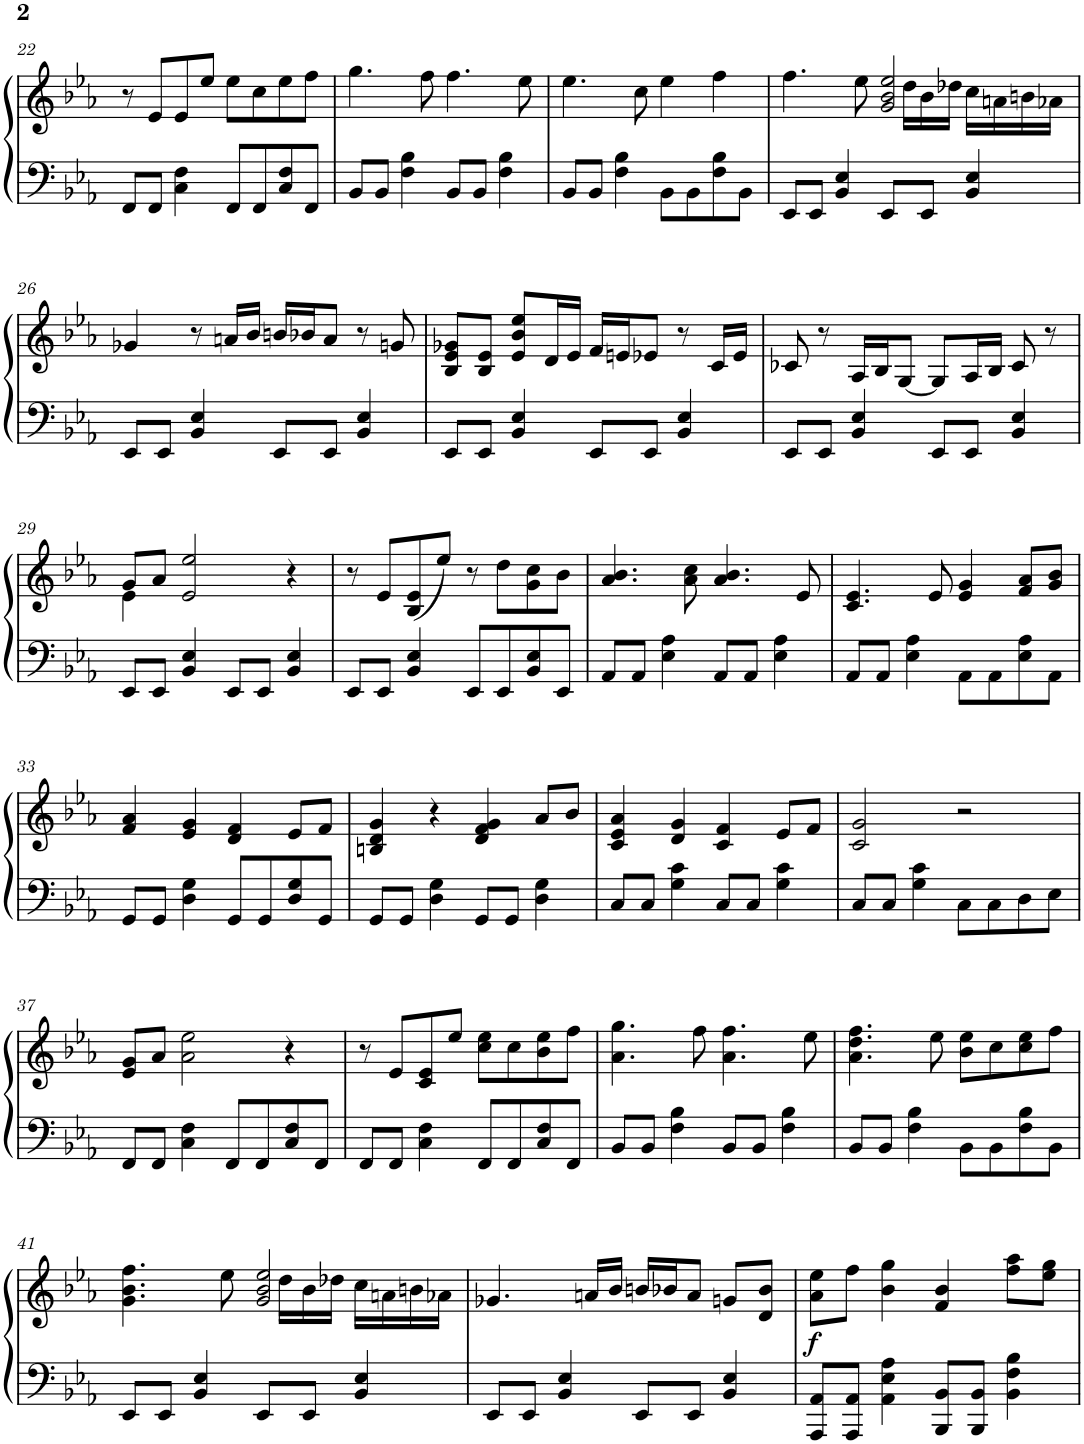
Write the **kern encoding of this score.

**kern	**kern	**dynam
*part1	*part1	*part1
*staff2	*staff1	*staff1/2
*I"Piano	*	*
*I'Pno.	*	*
!!LO:PB:g=z
*clefF4	*clefG2	*
*k[b-e-a-]	*k[b-e-a-]	*
*M4/4	*M4/4	*
=22	=22	=22
8FF/L	8r	.
8FF/J	8e-/L	.
4C\ 4F\	8e-/	.
.	8ee-/J	.
8FF/L	8ee-\L	.
8FF/	8cc\	.
8C/ 8F/	8ee-\	.
8FF/J	8ff\J	.
=23	=23	=23
8BB-/L	4.gg\	.
8BB-/J	.	.
4F\ 4B-\	.	.
.	8ff\	.
8BB-/L	4.ff\	.
8BB-/J	.	.
4F\ 4B-\	.	.
.	8ee-\	.
=24	=24	=24
8BB-/L	4.ee-\	.
8BB-/J	.	.
4F\ 4B-\	.	.
.	8cc\	.
8BB-\L	4ee-\	.
8BB-\	.	.
8F\ 8B-\	4ff\	.
8BB-\J	.	.
=25	=25	=25
*	*^	*
8EE-/L	4.ff\	16ryy	.
*	*v	*v	*
8EE-/J	.	.
4BB-/ 4E-/	.	.
.	8ee-\	.
8EE-/L	2g/ 2b-/ 2ee-/	.
*	*^	*
.	.	16dd\LL	.
8EE-/J	.	16b-\	.
.	.	16dd-X\JJ	.
4BB-/ 4E-/	.	16cc\LL	.
.	.	16an\	.
.	.	16bn\	.
.	.	16a-X\JJ	.
*	*v	*v	*
!!LO:LB:g=z
=26	=26	=26
8EE-/L	4g-X/	.
8EE-/J	.	.
4BB-/ 4E-/	8r	.
.	16an/LL	.
.	16b-/JJ	.
8EE-/L	16bn/LL	.
.	16b-X/J	.
8EE-/J	8a/J	.
4BB-/ 4E-/	8r	.
.	8gn/	.
=27	=27	=27
8EE-/L	8B-/ 8e-/ 8g-X/L	.
8EE-/J	8B-/ 8e-/J	.
4BB-/ 4E-/	8e-/ 8b-/ 8ee-/L	.
.	16d/L	.
.	16e-/JJ	.
8EE-/L	16f/LL	.
.	16en/J	.
8EE-/J	8e-X/J	.
4BB-/ 4E-/	8r	.
.	16c/LL	.
.	16e-/JJ	.
=28	=28	=28
8EE-/L	8c-X/	.
8EE-/J	8r	.
4BB-/ 4E-/	16A-/LL	.
.	16B-/J	.
.	[8G/J	.
8EE-/L	8G/L]	.
8EE-/J	16A-/L	.
.	16B-/JJ	.
4BB-/ 4E-/	8c-/	.
.	8r	.
!!LO:LB:g=z
=29	=29	=29
*	*^	*
8EE-/L	8g/L	4e-\	.
8EE-/J	8a-/J	.	.
4BB-/ 4E-/	2e-/ 2ee-/	2.ryy	.
8EE-/L	.	.	.
8EE-/J	.	.	.
4BB-/ 4E-/	4r	.	.
*	*v	*v	*
=30	=30	=30
8EE-/L	8r	.
8EE-/J	8e-/L	.
4BB-/ 4E-/	(8B-/ 8e-/	.
.	8ee-/J)	.
8EE-/L	8r	.
8EE-/	8dd\L	.
8BB-/ 8E-/	8g\ 8cc\	.
8EE-/J	8b-\J	.
=31	=31	=31
8AA-/L	4.a-/ 4.b-/	.
8AA-/J	.	.
4E-\ 4A-\	.	.
.	8a-\ 8cc\	.
8AA-/L	4.a-/ 4.b-/	.
8AA-/J	.	.
4E-\ 4A-\	.	.
.	8e-/	.
=32	=32	=32
8AA-/L	4.c/ 4.e-/	.
8AA-/J	.	.
4E-\ 4A-\	.	.
.	8e-/	.
8AA-\L	4e-/ 4g/	.
8AA-\	.	.
8E-\ 8A-\	8f/ 8a-/L	.
8AA-\J	8g/ 8b-/J	.
!!LO:LB:g=z
=33	=33	=33
8GG/L	4f/ 4a-/	.
8GG/J	.	.
4D\ 4G\	4e-/ 4g/	.
8GG/L	4d/ 4f/	.
8GG/	.	.
8D/ 8G/	8e-/L	.
8GG/J	8f/J	.
=34	=34	=34
8GG/L	4Bn/ 4d/ 4g/	.
8GG/J	.	.
4D\ 4G\	4r	.
8GG/L	4d/ 4f/ 4g/	.
8GG/J	.	.
4D\ 4G\	8a-/L	.
.	8b-/J	.
=35	=35	=35
8C/L	4c/ 4e-/ 4a-/	.
8C/J	.	.
4G\ 4c\	4d/ 4g/	.
8C/L	4c/ 4f/	.
8C/J	.	.
4G\ 4c\	8e-/L	.
.	8f/J	.
=36	=36	=36
8C/L	2c/ 2g/	.
8C/J	.	.
4G\ 4c\	.	.
8C\L	2r	.
8C\	.	.
8D\	.	.
8E-\J	.	.
!!LO:LB:g=z
=37	=37	=37
8FF/L	8e-/ 8g/L	.
8FF/J	8a-/J	.
4C\ 4F\	2a-\ 2ee-\	.
8FF/L	.	.
8FF/	.	.
8C/ 8F/	4r	.
8FF/J	.	.
=38	=38	=38
8FF/L	8r	.
8FF/J	8e-/L	.
4C\ 4F\	8c/ 8e-/	.
.	8ee-/J	.
8FF/L	8cc\ 8ee-\L	.
8FF/	8cc\	.
8C/ 8F/	8b-\ 8ee-\	.
8FF/J	8ff\J	.
=39	=39	=39
8BB-/L	4.a-\ 4.gg\	.
8BB-/J	.	.
4F\ 4B-\	.	.
.	8ff\	.
8BB-/L	4.a-\ 4.ff\	.
8BB-/J	.	.
4F\ 4B-\	.	.
.	8ee-\	.
=40	=40	=40
8BB-/L	4.a-\ 4.dd\ 4.ff\	.
8BB-/J	.	.
4F\ 4B-\	.	.
.	8ee-\	.
8BB-\L	8b-\ 8ee-\L	.
8BB-\	8cc\	.
8F\ 8B-\	8cc\ 8ee-\	.
8BB-\J	8ff\J	.
!!LO:LB:g=z
=41	=41	=41
*	*^	*
8EE-/L	4.g\ 4.b-\ 4.ff\	16ryy	.
*	*v	*v	*
8EE-/J	.	.
4BB-/ 4E-/	.	.
.	8ee-\	.
8EE-/L	2g/ 2b-/ 2ee-/	.
*	*^	*
.	.	16dd\LL	.
8EE-/J	.	16b-\	.
.	.	16dd-X\JJ	.
4BB-/ 4E-/	.	16cc\LL	.
.	.	16an\	.
.	.	16bn\	.
.	.	16a-X\JJ	.
*	*v	*v	*
=42	=42	=42
8EE-/L	4.g-X/	.
8EE-/J	.	.
4BB-/ 4E-/	.	.
.	16an/LL	.
.	16b-/JJ	.
8EE-/L	16bn/LL	.
.	16b-X/J	.
8EE-/J	8a/J	.
4BB-/ 4E-/	8gn/L	.
.	8d/ 8b-/J	.
=43	=43	=43
!	!	!LO:DY:b
8AAA-/ 8AA-/L	8a-\ 8ee-\L	f
8AAA-/ 8AA-/J	8ff\J	.
4AA-\ 4E-\ 4A-\	4b-\ 4gg\	.
8BBB-/ 8BB-/L	4f/ 4b-/	.
8BBB-/ 8BB-/J	.	.
4BB-\ 4F\ 4B-\	8ff\ 8aa-\L	.
.	8ee-\ 8gg\J	.
=	=	=
*-	*-	*-
